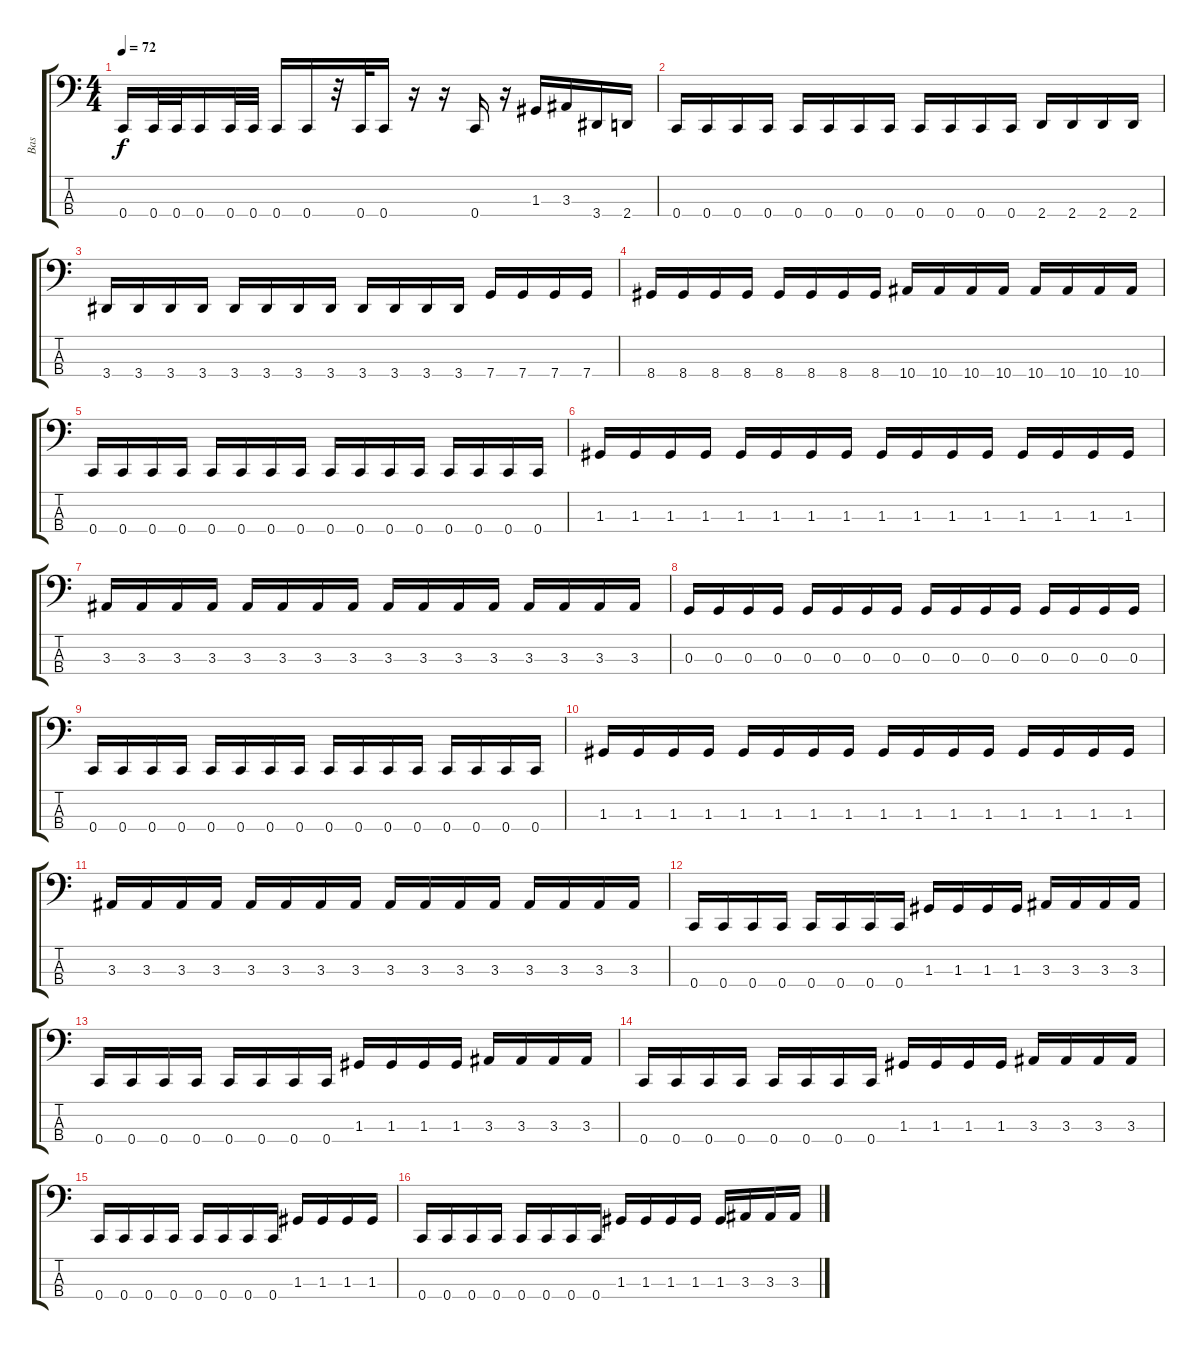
\track ("Bas" "Bas") {instrument electricbassfinger}
\staff {score tabs}
\tuning (F2 C2 G1 C1) {hide}
\ts (4 4)
\tempo 72
\clef f4
\ks c
0.4.16{dy f} 0.4.32 0.4.32 0.4.16 0.4.32 0.4.32 0.4.16 0.4.16 r.32 0.4.32 0.4.16 r.16 r.16 0.4.16 r.16 1.3.16 3.3.16 3.4.16 2.4.16 |
0.4.16 0.4.16 0.4.16 0.4.16 0.4.16 0.4.16 0.4.16 0.4.16 0.4.16 0.4.16 0.4.16 0.4.16 2.4.16 2.4.16 2.4.16 2.4.16 |
3.4.16 3.4.16 3.4.16 3.4.16 3.4.16 3.4.16 3.4.16 3.4.16 3.4.16 3.4.16 3.4.16 3.4.16 7.4.16 7.4.16 7.4.16 7.4.16 |
8.4.16 8.4.16 8.4.16 8.4.16 8.4.16 8.4.16 8.4.16 8.4.16 10.4.16 10.4.16 10.4.16 10.4.16 10.4.16 10.4.16 10.4.16 10.4.16 |
0.4.16 0.4.16 0.4.16 0.4.16 0.4.16 0.4.16 0.4.16 0.4.16 0.4.16 0.4.16 0.4.16 0.4.16 0.4.16 0.4.16 0.4.16 0.4.16 |
1.3.16 1.3.16 1.3.16 1.3.16 1.3.16 1.3.16 1.3.16 1.3.16 1.3.16 1.3.16 1.3.16 1.3.16 1.3.16 1.3.16 1.3.16 1.3.16 |
3.3.16 3.3.16 3.3.16 3.3.16 3.3.16 3.3.16 3.3.16 3.3.16 3.3.16 3.3.16 3.3.16 3.3.16 3.3.16 3.3.16 3.3.16 3.3.16 |
0.3.16 0.3.16 0.3.16 0.3.16 0.3.16 0.3.16 0.3.16 0.3.16 0.3.16 0.3.16 0.3.16 0.3.16 0.3.16 0.3.16 0.3.16 0.3.16 |
0.4.16 0.4.16 0.4.16 0.4.16 0.4.16 0.4.16 0.4.16 0.4.16 0.4.16 0.4.16 0.4.16 0.4.16 0.4.16 0.4.16 0.4.16 0.4.16 |
1.3.16 1.3.16 1.3.16 1.3.16 1.3.16 1.3.16 1.3.16 1.3.16 1.3.16 1.3.16 1.3.16 1.3.16 1.3.16 1.3.16 1.3.16 1.3.16 |
3.3.16 3.3.16 3.3.16 3.3.16 3.3.16 3.3.16 3.3.16 3.3.16 3.3.16 3.3.16 3.3.16 3.3.16 3.3.16 3.3.16 3.3.16 3.3.16 |
0.4.16 0.4.16 0.4.16 0.4.16 0.4.16 0.4.16 0.4.16 0.4.16 1.3.16 1.3.16 1.3.16 1.3.16 3.3.16 3.3.16 3.3.16 3.3.16 |
0.4.16 0.4.16 0.4.16 0.4.16 0.4.16 0.4.16 0.4.16 0.4.16 1.3.16 1.3.16 1.3.16 1.3.16 3.3.16 3.3.16 3.3.16 3.3.16 |
0.4.16 0.4.16 0.4.16 0.4.16 0.4.16 0.4.16 0.4.16 0.4.16 1.3.16 1.3.16 1.3.16 1.3.16 3.3.16 3.3.16 3.3.16 3.3.16 |
0.4.16 0.4.16 0.4.16 0.4.16 0.4.16 0.4.16 0.4.16 0.4.16 1.3.16 1.3.16 1.3.16 1.3.16 |
0.4.16 0.4.16 0.4.16 0.4.16 0.4.16 0.4.16 0.4.16 0.4.16 1.3.16 1.3.16 1.3.16 1.3.16 1.3.16 3.3.16 3.3.16 3.3.16
